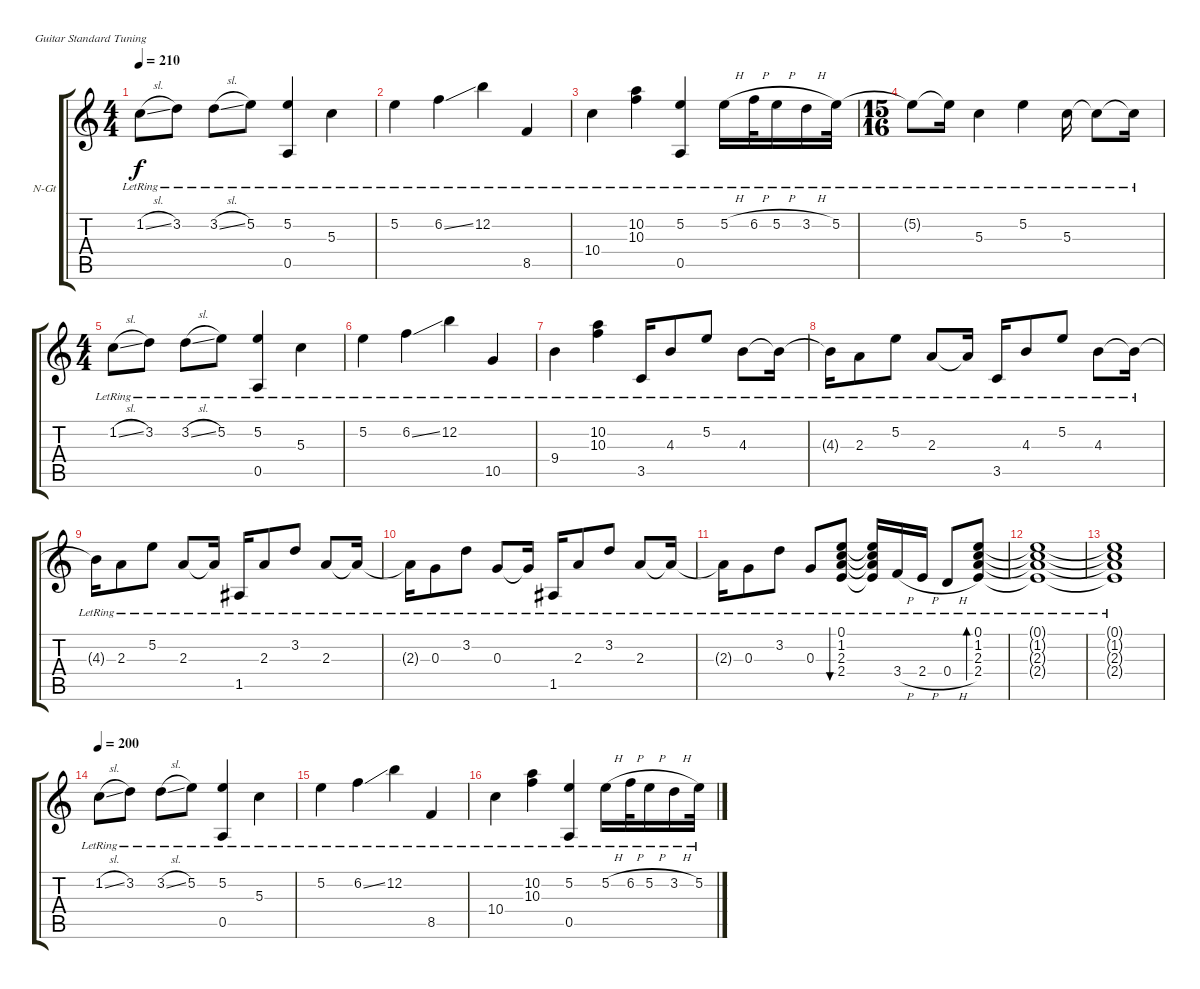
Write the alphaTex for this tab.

\bracketExtendMode groupsimilarinstruments
\firstSystemTrackNameOrientation horizontal
\otherSystemsTrackNameOrientation horizontal
\track ("Pista 1" "N-Gt") {instrument acousticguitarnylon}
\staff {score tabs}
\tuning (E4 B3 G3 D3 A2 E2)
\ts (4 4)
\tempo 210
\clef g2
\ks c
1.2{sl lr}.8{dy f} 3.2{lr}.8 3.2{sl lr}.8 5.2{lr}.8 (5.2{lr} 0.5{lr}).4 5.3{lr}.4 |
5.2{lr}.4 6.2{ss lr}.4 12.2{lr}.4 8.5{lr}.4 |
10.4{lr}.4 (10.2{lr} 10.3{lr}).4 (5.2{lr} 0.5{lr}).4 5.2{h lr}.16 6.2{h lr}.32 5.2{h lr}.16 3.2{h lr}.16 5.2{lr}.32 |
\ts (15 16)
\beaming (8 2 2 2 2)
5.2{lr t}.8 5.2{lr t}.16 5.3{lr}.4 5.2{lr}.4 5.3{lr}.16 5.3{lr t}.8 5.3{lr t}.16 |
\ts (4 4)
\beaming (8 2 2 2 2)
1.2{sl lr}.8 3.2{lr}.8 3.2{sl lr}.8 5.2{lr}.8 (5.2{lr} 0.5{lr}).4 5.3{lr}.4 |
5.2{lr}.4 6.2{ss lr}.4 12.2{lr}.4 10.5{lr}.4 |
9.4{lr}.4 (10.2{lr} 10.3{lr}).4 3.5{lr}.16 4.3{lr}.8 5.2{lr}.8 4.3{lr}.8 4.3{lr t}.16 |
4.3{lr t}.16 2.3{lr}.8 5.2{lr}.8 2.3{lr}.8 2.3{lr t}.16 3.5{lr}.16 4.3{lr}.8 5.2{lr}.8 4.3{lr}.8 4.3{lr t}.16 |
4.3{lr t}.16 2.3{lr}.8 5.2{lr}.8 2.3{lr}.8 2.3{lr t}.16 1.5{lr}.16 2.3{lr}.8 3.2{lr}.8 2.3{lr}.8 2.3{lr t}.16 |
2.3{lr t}.16 0.3{lr}.8 3.2{lr}.8 0.3{lr}.8 0.3{lr t}.16 1.5{lr}.16 2.3{lr}.8 3.2{lr}.8 2.3{lr}.8 2.3{lr t}.16 |
2.3{lr t}.16 0.3{lr}.8 3.2{lr}.8 0.3{lr}.8 (0.1{lr} 1.2{lr} 2.3{lr} 2.4{lr}).8{bu 240} (0.1{lr t} 1.2{lr t} 2.3{lr t} 2.4{lr t}).16 3.4{h lr}.16 2.4{h lr}.16 0.4{h lr}.8 (0.1{lr} 1.2{lr} 2.3{lr} 2.4{lr}).8{bd 240} |
(0.1{lr t} 1.2{lr t} 2.3{lr t} 2.4{lr t}).1 |
(0.1{lr t} 1.2{lr t} 2.3{lr t} 2.4{lr t}).1 |
\tempo 200
1.2{sl lr}.8 3.2{lr}.8 3.2{sl lr}.8 5.2{lr}.8 (5.2{lr} 0.5{lr}).4 5.3{lr}.4 |
5.2{lr}.4 6.2{ss lr}.4 12.2{lr}.4 8.5{lr}.4 |
10.4{lr}.4 (10.2{lr} 10.3{lr}).4 (5.2{lr} 0.5{lr}).4 5.2{h lr}.16 6.2{h lr}.32 5.2{h lr}.16 3.2{h lr}.16 5.2{lr}.32
